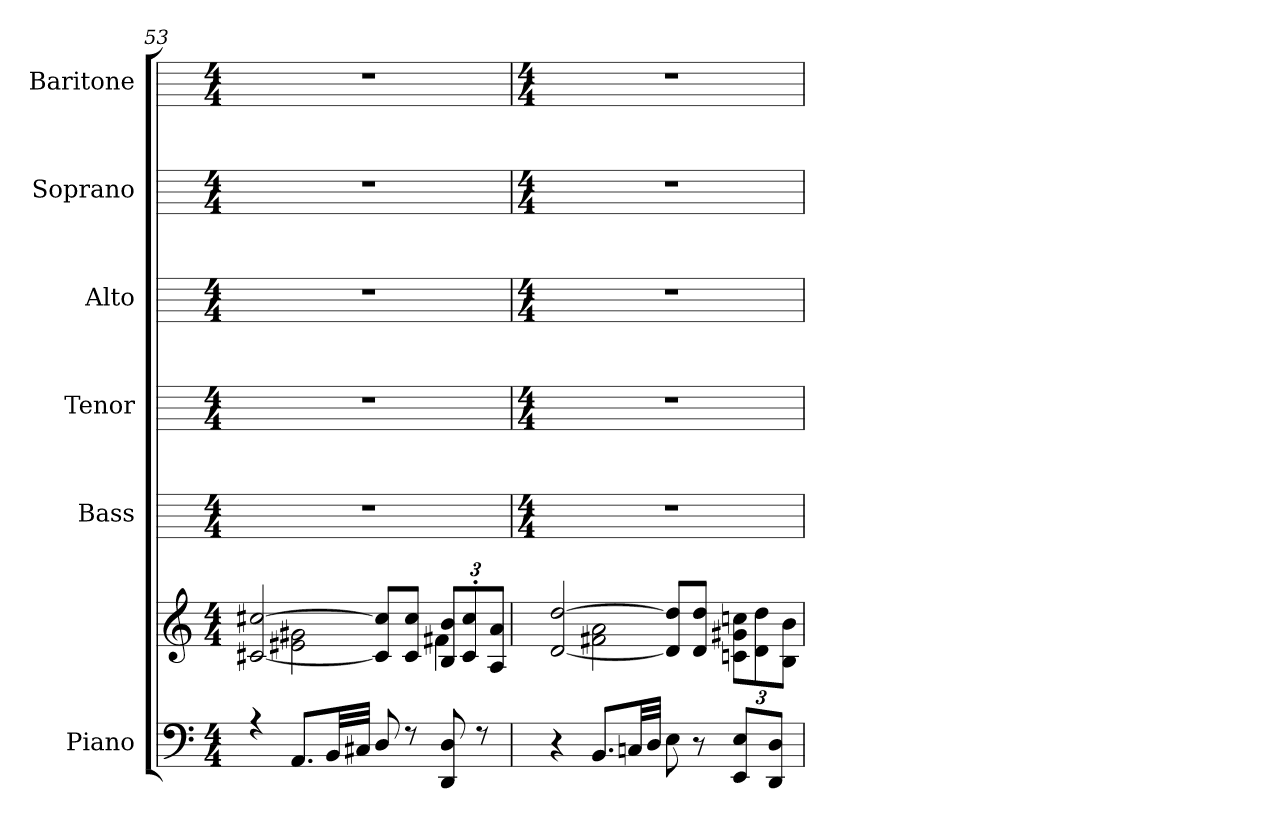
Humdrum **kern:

**kern	**kern	**kern	**kern	**kern	**kern	**kern
*part6	*part6	*part5	*part4	*part3	*part2	*part1
*staff7	*staff6	*staff5	*staff4	*staff3	*staff2	*staff1
*I"Piano	*	*I"Bass	*I"Tenor	*I"Alto	*I"Soprano	*I"Baritone
*	*	*I'B	*I'T	*I'A	*I'S	*
*clefF4	*clefG2	*	*	*	*	*
*k[]	*k[]	*	*	*	*	*
*C:	*C:	*	*	*	*	*
*M4/4	*M4/4	*M4/4	*M4/4	*M4/4	*M4/4	*M4/4
=53	=53	=53	=53	=53	=53	=53
*^	*^	*	*	*	*	*
4r	1ryy	[2c#X [2cc#X	4ryy	1r	1r	1r	1r	1r
8.AAL	.	.	2e#X\ 2g#X\	.	.	.	.	.
32BBLL	.	.	.	.	.	.	.	.
32C#XJJJ	.	.	.	.	.	.	.	.
8D/	.	8c#] 8cc#]L	.	.	.	.	.	.
8r	.	8c# 8cc#J	.	.	.	.	.	.
8DD 8D	.	12B 12bL	4f#X\	.	.	.	.	.
.	.	12c#' 12cc#'	.	.	.	.	.	.
8r	.	.	.	.	.	.	.	.
.	.	12A 12aJ	.	.	.	.	.	.
*v	*v	*	*	*	*	*	*	*
!!LO:LB:g=z
=54	=54	=54	=54	=54	=54	=54	=54
*	*	*	*M4/4	*M4/4	*M4/4	*M4/4	*M4/4
4r	[2d [2dd	4ryy	1r	1r	1r	1r	1r
8.BBL	.	2f#X\ 2a\	.	.	.	.	.
32CnLL	.	.	.	.	.	.	.
32DJJJ	.	.	.	.	.	.	.
8E	8d] 8dd]L	.	.	.	.	.	.
8r	8d 8ddJ	.	.	.	.	.	.
8EE 8EL	8ryy	12cn\ 12g#X\ 12ccn\L	.	.	.	.	.
.	.	12d\ 12dd\	.	.	.	.	.
8DD 8DJ	8ryy	.	.	.	.	.	.
.	.	12B\ 12b\J	.	.	.	.	.
*	*v	*v	*	*	*	*	*
=	=	=	=	=	=	=
*-	*-	*-	*-	*-	*-	*-
